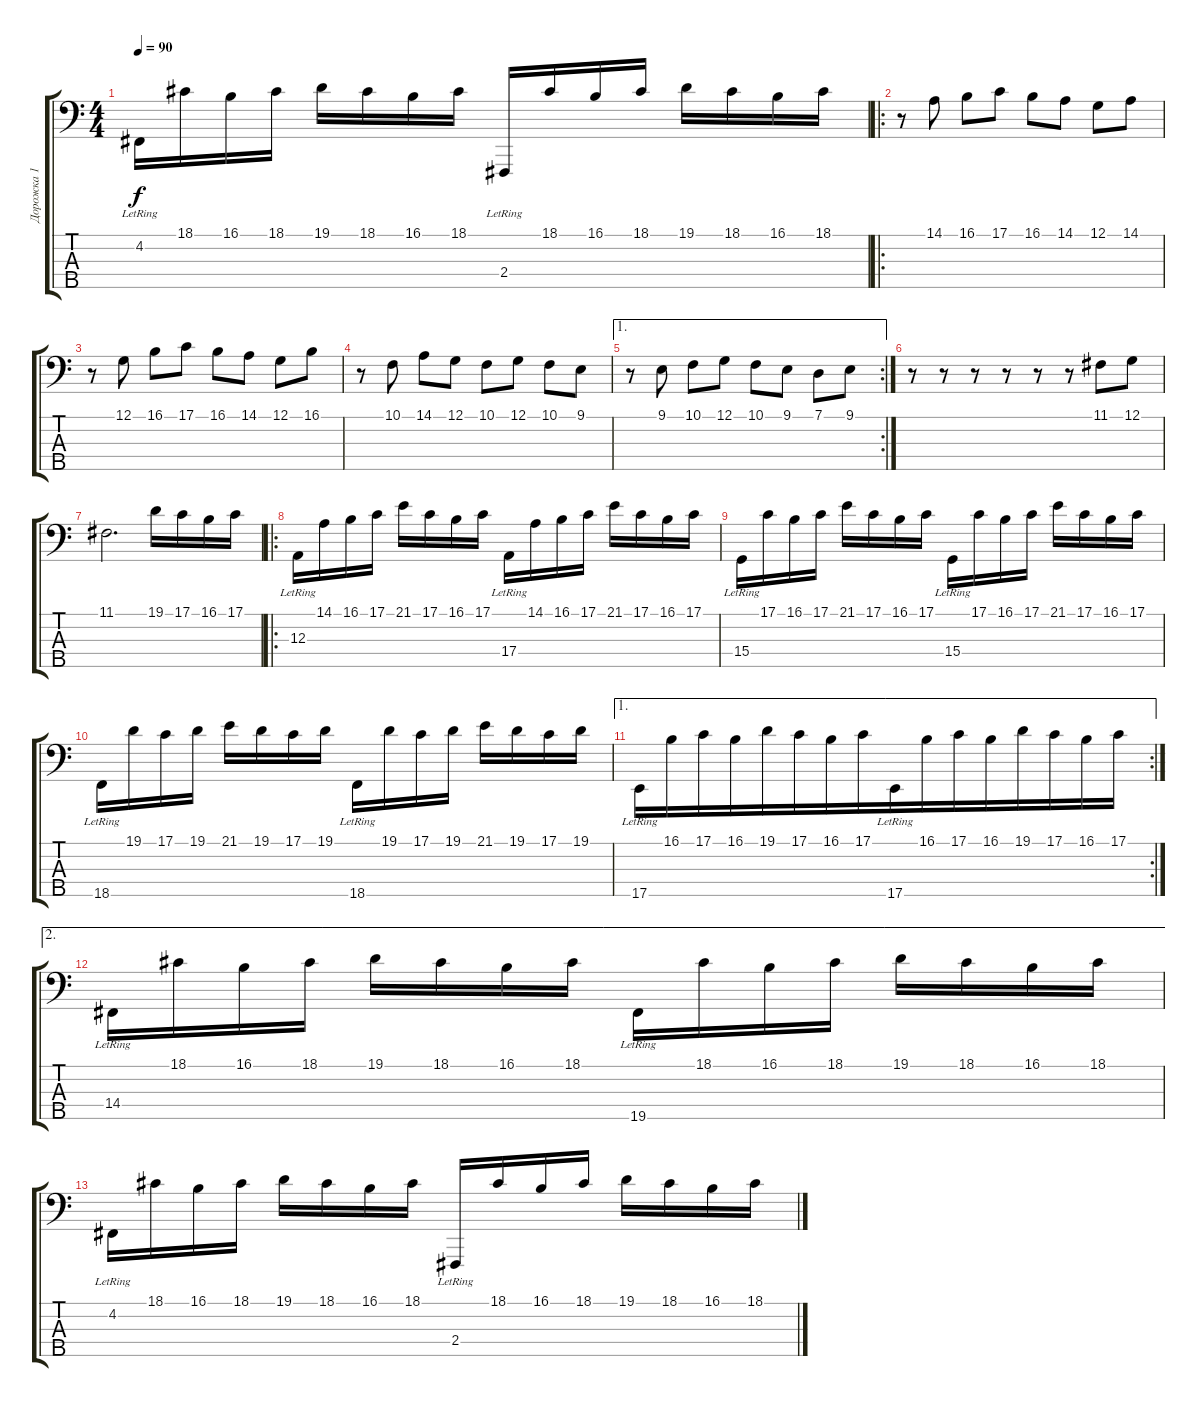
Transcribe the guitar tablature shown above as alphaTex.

\track ("Дорожка 1" "Дорожка 1") {instrument electricgrandpiano}
\staff {score tabs}
\tuning (G2 D2 A1 E1 B0) {hide}
\ts (4 4)
\tempo 90
\clef f4
\ks c
4.2{lr}.16{dy f} 18.1.16 16.1.16 18.1.16 19.1.16 18.1.16 16.1.16 18.1.16 2.4{lr}.16 18.1.16 16.1.16 18.1.16 19.1.16 18.1.16 16.1.16 18.1.16 |
\ro
r.8 14.1.8 16.1.8 17.1.8 16.1.8 14.1.8 12.1.8 14.1.8 |
r.8 12.1.8 16.1.8 17.1.8 16.1.8 14.1.8 12.1.8 16.1.8 |
r.8 10.1.8 14.1.8 12.1.8 10.1.8 12.1.8 10.1.8 9.1.8 |
\ae 1
\rc 2
r.8 9.1.8 10.1.8 12.1.8 10.1.8 9.1.8 7.1.8 9.1.8 |
r.8 r.8 r.8 r.8 r.8 r.8 11.1.8 12.1.8 |
11.1.2{d} 19.1.16 17.1.16 16.1.16 17.1.16 |
\ro
12.3{lr}.16 14.1.16 16.1.16 17.1.16 21.1.16 17.1.16 16.1.16 17.1.16 17.4{lr}.16 14.1.16 16.1.16 17.1.16 21.1.16 17.1.16 16.1.16 17.1.16 |
15.4{lr}.16 17.1.16 16.1.16 17.1.16 21.1.16 17.1.16 16.1.16 17.1.16 15.4{lr}.16 17.1.16 16.1.16 17.1.16 21.1.16 17.1.16 16.1.16 17.1.16 |
18.5{lr}.16 19.1.16 17.1.16 19.1.16 21.1.16 19.1.16 17.1.16 19.1.16 18.5{lr}.16 19.1.16 17.1.16 19.1.16 21.1.16 19.1.16 17.1.16 19.1.16 |
\ae 1
\rc 2
17.5{lr}.16 16.1.16 17.1.16 16.1.16{beam merge} 19.1.16 17.1.16 16.1.16 17.1.16{beam merge} 17.5{lr}.16 16.1.16 17.1.16 16.1.16{beam merge} 19.1.16 17.1.16 16.1.16 17.1.16 |
\ae 2
14.4{lr}.16 18.1.16 16.1.16 18.1.16 19.1.16 18.1.16 16.1.16 18.1.16 19.5{lr}.16 18.1.16 16.1.16 18.1.16 19.1.16 18.1.16 16.1.16 18.1.16 |
4.2{lr}.16 18.1.16 16.1.16 18.1.16 19.1.16 18.1.16 16.1.16 18.1.16 2.4{lr}.16 18.1.16 16.1.16 18.1.16 19.1.16 18.1.16 16.1.16 18.1.16
